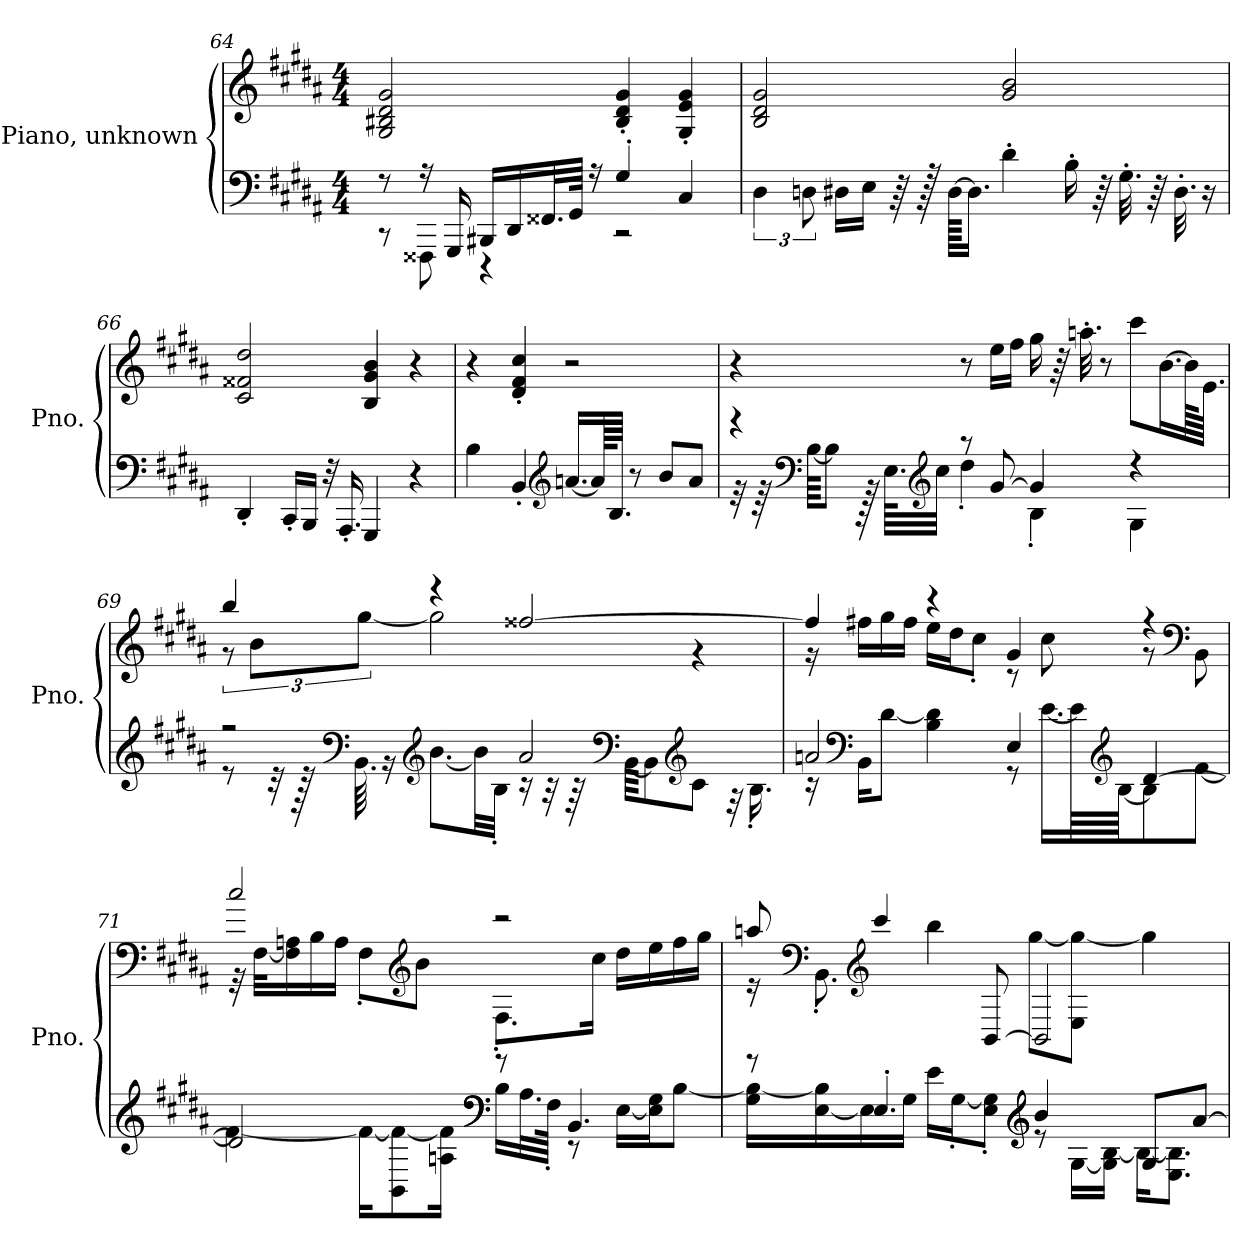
**kern	**kern
*part1	*part1
*staff2	*staff1
*I"Piano, unknown	*
*I'Pno.	*
!!LO:LB:g=z
*clefF4	*clefG2
*k[f#c#g#d#a#]	*k[f#c#g#d#a#]
*M4/4	*M4/4
=64	=64
*^	*
8r	8r	2G#/ 2B#X/ 2d#/ 2g#/
16r	8FFF##X\	.
16GGG#/	.	.
16BBB#X/LL	4r	.
16DD#/	.	.
32.FF##X/L	.	.
64GG#/JJJk	.	.
16r	.	.
4G#'/	2r	4B#/' 4d#/' 4g#/'
4C#/	.	4G#/' 4e/' 4g#/'
*v	*v	*
=65	=65
6D#\	2B/ 2d#/ 2g#/
12Dn\	.
16D#X\LL	.
16E\JJ	.
64r	.
128r	.
[128D#\KKKLL	.
16.D#\JJ]	.
4d#'\	2g#/ 2b/
16B'\	.
64r	.
32.G#'\	.
64r	.
32.D#'\	.
16r	.
!!LO:LB:g=z
=66	=66
4DD#'/	2c#/ 2f##X/ 2dd#/
16CC#'/LL	.
16BBB/JJ	.
32r	.
16.AAA#'/	.
4GGG#/	4B/ 4g#/ 4b/
4r	4r
=67	=67
4B\	4r
4BB'/	4d#/' 4f#/' 4cc#/'
*clefG2	*
[16.an/LL	2r
128a/KLL]	.
64.B/JJJJ	.
8r	.
8b/L	.
8a/J	.
!!LO:LB:g=z
=68	=68
*^	*
4r	32r	4r
.	64r	.
*clefF4	*	*
.	[64B\KKKL	.
.	8B\J]	.
.	128r	.
.	64.E\KLLL	.
*clefG2	*	*
.	32cc#\JJJ	.
8r	4dd#'\	8r
[8g#/	.	16ee\LL
.	.	16ff#\JJ
4g#/]	4B'\	16gg#\
.	.	64r
.	.	32.aan'\
.	.	8r
4r	4G#\	8ccc#\L
.	.	[16.b\L
.	.	128b\KLL]
.	.	64.e\JJJJ
!!LO:LB:g=z
=69	=69	=69
*	*	*^
2r	8r	4bb/	12r
.	.	.	12b\L
.	32r	.	.
.	128r	.	.
*clefF4	*	*	*
.	64.BB\	.	.
.	.	.	[12gg#\J
.	16r	.	.
*clefG2	*	*	*
.	[8.b\L	4r	2gg#\]
.	32b\LL]	.	.
.	32B'\JJJ	.	.
2a#/	16r	[2ff##X/	.
.	32r	.	.
.	64r	.	.
*clefF4	*	*	*
.	[64BB\KKKL	.	.
.	8BB\]	.	.
*clefG2	*	*	*
.	8c#\J	.	4r
.	32r	.	.
.	16.B'\	.	.
!!LO:PB:g=z	!!
=70	=70	=70	=70
2an/	16r	4ff##/]	16r
*clefF4	*	*	*
.	16BB\KL	.	16ff#X\LL
.	[8d#\J	.	16gg#\
.	.	.	16ff#\JJ
.	4B\ 4d#\]	4r	16ee\LL
.	.	.	16dd#\J
.	.	.	8cc#'\J
4E/	8r	4g#/	8r
.	[16.e\LL	.	8cc#\
.	64e\LL]	.	.
*clefG2	*	*	*
.	[64B\JJJ	.	.
[4d#/	8B\]	4r	8r
*	*	*clefF4	*
.	[8f#\J	.	8BB\
=71	=71	=71	=71
2d#/]	4f#\_	2cc#/	32r
.	.	.	[32F#\KLL
.	.	.	16F#\] 16An\
.	.	.	16B\
.	.	.	16A\JJ
.	16f#\KL_	.	8F#'\L
.	8BB\ 8f#\_	.	.
*	*	*clefG2	*
.	.	.	8b\J
.	16An\ 16f#\]Jk	.	.
*clefF4	*	*	*
8r	16B\LL	2r	8.F#'\L
.	32.A\L	.	.
.	64F#'\JJJk	.	.
4.BB/	8r	.	.
.	.	.	16cc#\Jk
.	[16E\LL	.	16dd#\LL
.	16E\] 16G#\J	.	16ee\
.	[8B\J	.	16ff#\
.	.	.	16gg#\JJ
!!LO:LB:g=z	!!
=72	=72	=72	=72
8r	16G#\ 16B\_LL	8aan/	16r
*	*	*clefF4	*
.	[16E\ 16B\]	.	8.BB'\
*	*	*clefG2	*
4.E'/	16E\]	4ccc#/	.
.	16G#\JJ	.	.
.	16e\LL	.	4bb\
.	[16G#'\J	.	.
.	8E\' 8G#\]'J	[8BB/	.
*clefG2	*	*	*
4b/	8r	2BB/]	[8gg#\L
.	[16G#\LL	.	8E\ 8gg#\_J
.	16G#\] [16B\JJ	.	.
8G#/L	16B\KL_	.	4gg#\]
.	8.E\ 8.B\]J	.	.
[8a#/J	.	.	.
*v	*v	*	*
*	*v	*v
=	=
*-	*-
